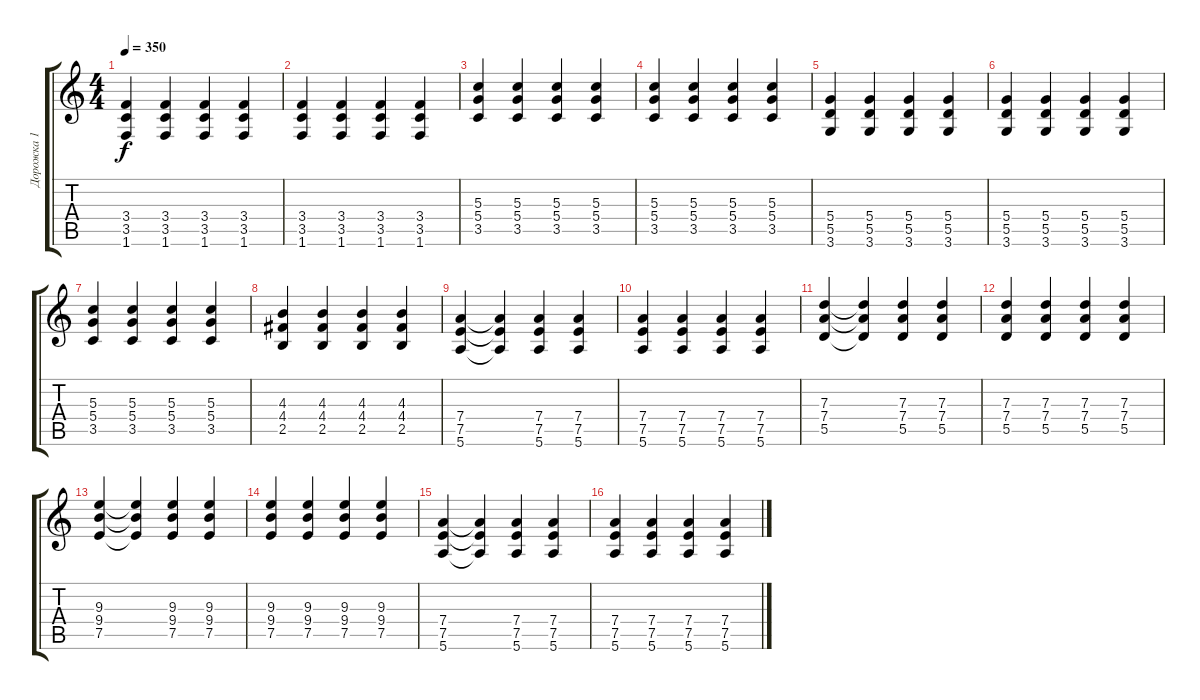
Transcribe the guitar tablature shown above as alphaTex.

\track ("Дорожка 1" "Дорожка 1") {instrument overdrivenguitar}
\staff {score tabs}
\tuning (E4 B3 G3 D3 A2 E2) {hide}
\ts (4 4)
\tempo 350
\clef g2
\ks c
(3.4 3.5 1.6).4{dy f} (3.4 3.5 1.6).4 (3.4 3.5 1.6).4 (3.4 3.5 1.6).4 |
(3.4 3.5 1.6).4 (3.4 3.5 1.6).4 (3.4 3.5 1.6).4 (3.4 3.5 1.6).4 |
(5.3 5.4 3.5).4 (5.3 5.4 3.5).4 (5.3 5.4 3.5).4 (5.3 5.4 3.5).4 |
(5.3 5.4 3.5).4 (5.3 5.4 3.5).4 (5.3 5.4 3.5).4 (5.3 5.4 3.5).4 |
(5.4 5.5 3.6).4 (5.4 5.5 3.6).4 (5.4 5.5 3.6).4 (5.4 5.5 3.6).4 |
(5.4 5.5 3.6).4 (5.4 5.5 3.6).4 (5.4 5.5 3.6).4 (5.4 5.5 3.6).4 |
(5.3 5.4 3.5).4 (5.3 5.4 3.5).4 (5.3 5.4 3.5).4 (5.3 5.4 3.5).4 |
(4.3 4.4 2.5).4 (4.3 4.4 2.5).4 (4.3 4.4 2.5).4 (4.3 4.4 2.5).4 |
(7.4 7.5 5.6).4 (7.4{t} 7.5{t} 5.6{t}).4 (7.4 7.5 5.6).4 (7.4 7.5 5.6).4 |
(7.4 7.5 5.6).4 (7.4 7.5 5.6).4 (7.4 7.5 5.6).4 (7.4 7.5 5.6).4 |
(7.3 7.4 5.5).4 (7.3{t} 7.4{t} 5.5{t}).4 (7.3 7.4 5.5).4 (7.3 7.4 5.5).4 |
(7.3 7.4 5.5).4 (7.3 7.4 5.5).4 (7.3 7.4 5.5).4 (7.3 7.4 5.5).4 |
(9.3 9.4 7.5).4 (9.3{t} 9.4{t} 7.5{t}).4 (9.3 9.4 7.5).4 (9.3 9.4 7.5).4 |
(9.3 9.4 7.5).4 (9.3 9.4 7.5).4 (9.3 9.4 7.5).4 (9.3 9.4 7.5).4 |
(7.4 7.5 5.6).4 (7.4{t} 7.5{t} 5.6{t}).4 (7.4 7.5 5.6).4 (7.4 7.5 5.6).4 |
(7.4 7.5 5.6).4 (7.4 7.5 5.6).4 (7.4 7.5 5.6).4 (7.4 7.5 5.6).4
